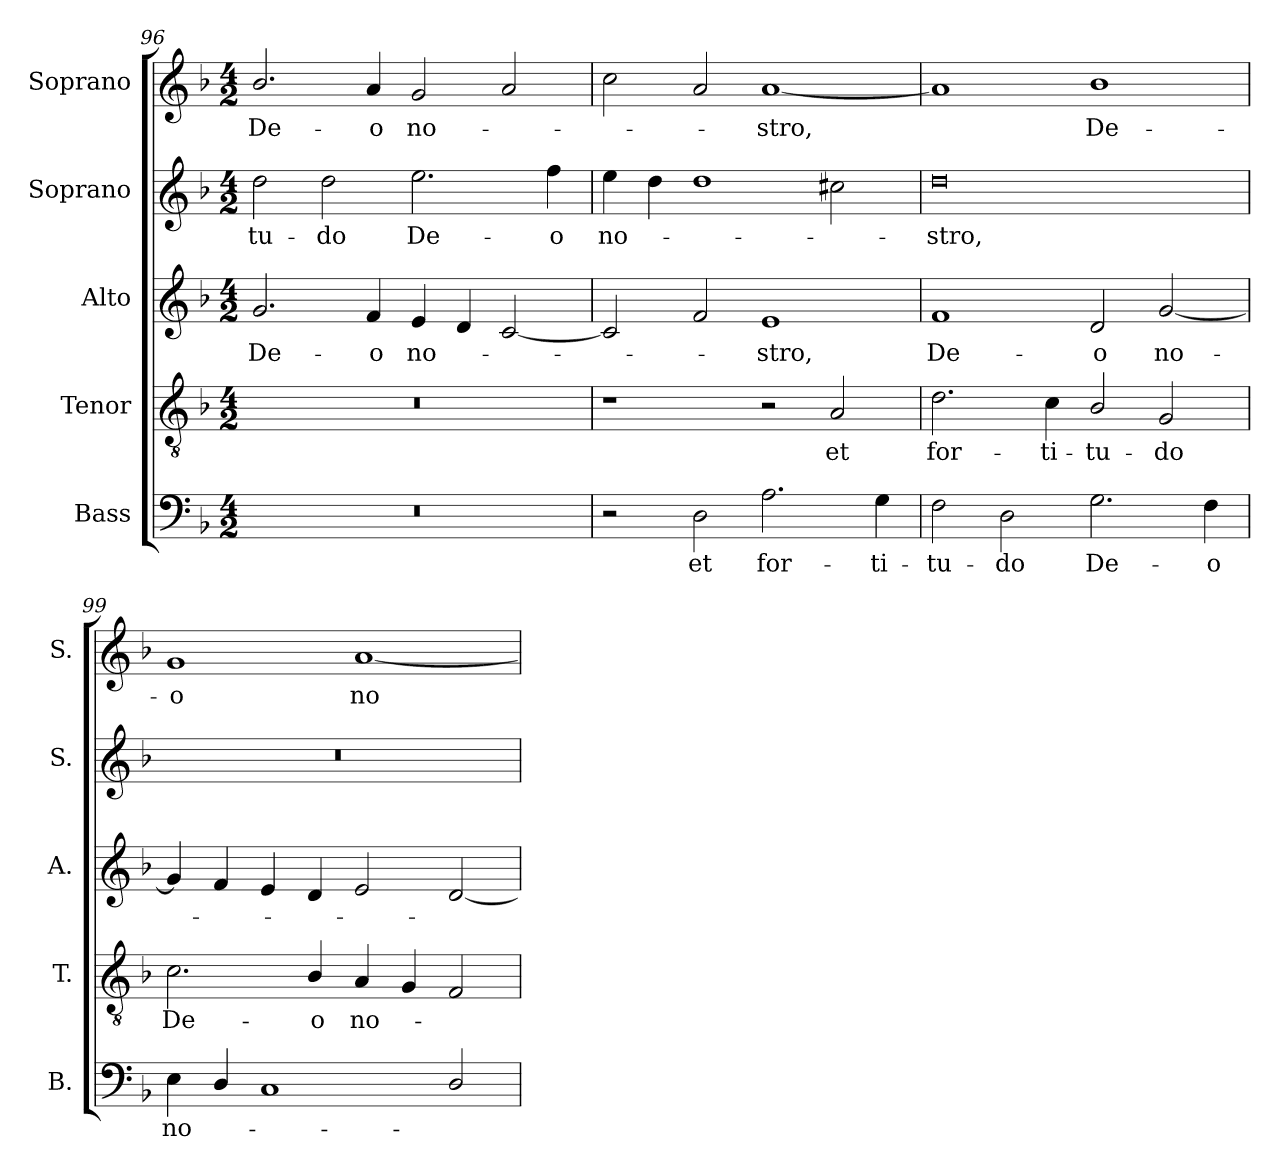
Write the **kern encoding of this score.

**kern	**text	**kern	**text	**kern	**text	**kern	**text	**kern	**text
*part5	*part5	*part4	*part4	*part3	*part3	*part2	*part2	*part1	*part1
*staff5	*staff5	*staff4	*staff4	*staff3	*staff3	*staff2	*staff2	*staff1	*staff1
*I"Bass	*	*I"Tenor	*	*I"Alto	*	*I"Soprano	*	*I"Soprano	*
*I'B.	*	*I'T.	*	*I'A.	*	*I'S.	*	*I'S.	*
!!LO:LB:g=z
*clefF4	*	*clefGv2	*	*clefG2	*	*clefG2	*	*clefG2	*
*	*	*ITrd7c12	*	*	*	*	*	*	*
*k[b-]	*	*k[b-]	*	*k[b-]	*	*k[b-]	*	*k[b-]	*
*F:	*	*F:	*	*F:	*	*F:	*	*F:	*
*M4/2	*	*M4/2	*	*M4/2	*	*M4/2	*	*M4/2	*
=96	=96	=96	=96	=96	=96	=96	=96	=96	=96
!LO:N:vis=1	!	!LO:N:vis=1	!	!	!	!	!	!	!
!	!	!	!	!	!LO:LY:b:color=#000000	!	!	!	!
!	!	!	!	!	!	!	!LO:LY:b:color=#000000	!	!
!	!	!	!	!	!	!	!	!	!LO:LY:b:color=#000000
0r	.	0r	.	2.gi/	De-	2ddi\	-tu-	2.b-i/	De-
!	!	!	!	!	!	!	!LO:LY:b:color=#000000	!	!
.	.	.	.	.	.	2ddi\	-do	.	.
!	!	!	!	!	!LO:LY:b:color=#000000	!	!	!	!
!	!	!	!	!	!	!	!	!	!LO:LY:b:color=#000000
.	.	.	.	4fi/	-o	.	.	4ai/	-o
!	!	!	!	!	!LO:LY:b:color=#000000	!	!	!	!
!	!	!	!	!	!	!	!LO:LY:b:color=#000000	!	!
!	!	!	!	!	!	!	!	!	!LO:LY:b:color=#000000
.	.	.	.	4ei/	no-	2.eei\	De-	2gi/	no-
.	.	.	.	4di/	.	.	.	.	.
.	.	.	.	[2ci/	.	.	.	2ai/	.
!	!	!	!	!	!	!	!LO:LY:b:color=#000000	!	!
.	.	.	.	.	.	4ffi\	-o	.	.
=97	=97	=97	=97	=97	=97	=97	=97	=97	=97
!	!	!	!	!	!	!	!LO:LY:b:color=#000000	!	!
2r	.	1r	.	2ci/]	.	4eei\	no-	2cci\	.
.	.	.	.	.	.	4ddi\	.	.	.
!	!LO:LY:b:color=#000000	!	!	!	!	!	!	!	!
2Di\	et	.	.	2fi/	.	1ddi	.	2ai/	.
!	!LO:LY:b:color=#000000	!	!	!	!	!	!	!	!
!	!	!	!	!	!LO:LY:b:color=#000000	!	!	!	!
!	!	!	!	!	!	!	!	!	!LO:LY:b:color=#000000
2.Ai\	for-	2r	.	1ei	-stro,	.	.	[1ai	-stro,
!	!	!	!LO:LY:b:color=#000000	!	!	!	!	!	!
.	.	2AAi/	et	.	.	2cc#Xi\	.	.	.
!	!LO:LY:b:color=#000000	!	!	!	!	!	!	!	!
4Gi\	-ti-	.	.	.	.	.	.	.	.
=98	=98	=98	=98	=98	=98	=98	=98	=98	=98
!	!LO:LY:b:color=#000000	!	!	!	!	!	!	!	!
!	!	!	!LO:LY:b:color=#000000	!	!	!	!	!	!
!	!	!	!	!	!LO:LY:b:color=#000000	!	!	!	!
!	!	!	!	!	!	!	!LO:LY:b:color=#000000	!	!
2Fi\	-tu-	2.Di\	for-	1fi	De-	0ddi	-stro,	1ai]	.
!	!LO:LY:b:color=#000000	!	!	!	!	!	!	!	!
2Di\	-do	.	.	.	.	.	.	.	.
!	!	!	!LO:LY:b:color=#000000	!	!	!	!	!	!
.	.	4Ci\	-ti-	.	.	.	.	.	.
!	!LO:LY:b:color=#000000	!	!	!	!	!	!	!	!
!	!	!	!LO:LY:b:color=#000000	!	!	!	!	!	!
!	!	!	!	!	!LO:LY:b:color=#000000	!	!	!	!
!	!	!	!	!	!	!	!	!	!LO:LY:b:color=#000000
2.Gi\	De-	2BB-i/	-tu-	2di/	-o	.	.	1b-i	De-
!	!	!	!LO:LY:b:color=#000000	!	!	!	!	!	!
!	!	!	!	!	!LO:LY:b:color=#000000	!	!	!	!
.	.	2GGi/	-do	[2gi/	no-	.	.	.	.
!	!LO:LY:b:color=#000000	!	!	!	!	!	!	!	!
4Fi\	-o	.	.	.	.	.	.	.	.
=99	=99	=99	=99	=99	=99	=99	=99	=99	=99
!	!LO:LY:b:color=#000000	!	!	!	!	!	!	!	!
!	!	!	!LO:LY:b:color=#000000	!	!	!LO:N:vis=1	!	!	!
!	!	!	!	!	!	!	!	!	!LO:LY:b:color=#000000
4Ei\	no-	2.Ci\	De-	4gi/]	.	0r	.	1gi	-o
4Di/	.	.	.	4fi/	.	.	.	.	.
1Ci	.	.	.	4ei/	.	.	.	.	.
!	!	!	!LO:LY:b:color=#000000	!	!	!	!	!	!
.	.	4BB-i/	-o	4di/	.	.	.	.	.
!	!	!	!LO:LY:b:color=#000000	!	!	!	!	!	!
!	!	!	!	!	!	!	!	!	!LO:LY:b:color=#000000
.	.	4AAi/	no-	2ei/	.	.	.	[1ai	no-
.	.	4GGi/	.	.	.	.	.	.	.
2Di/	.	2FFi/	.	[2di/	.	.	.	.	.
=	=	=	=	=	=	=	=	=	=
*-	*-	*-	*-	*-	*-	*-	*-	*-	*-
